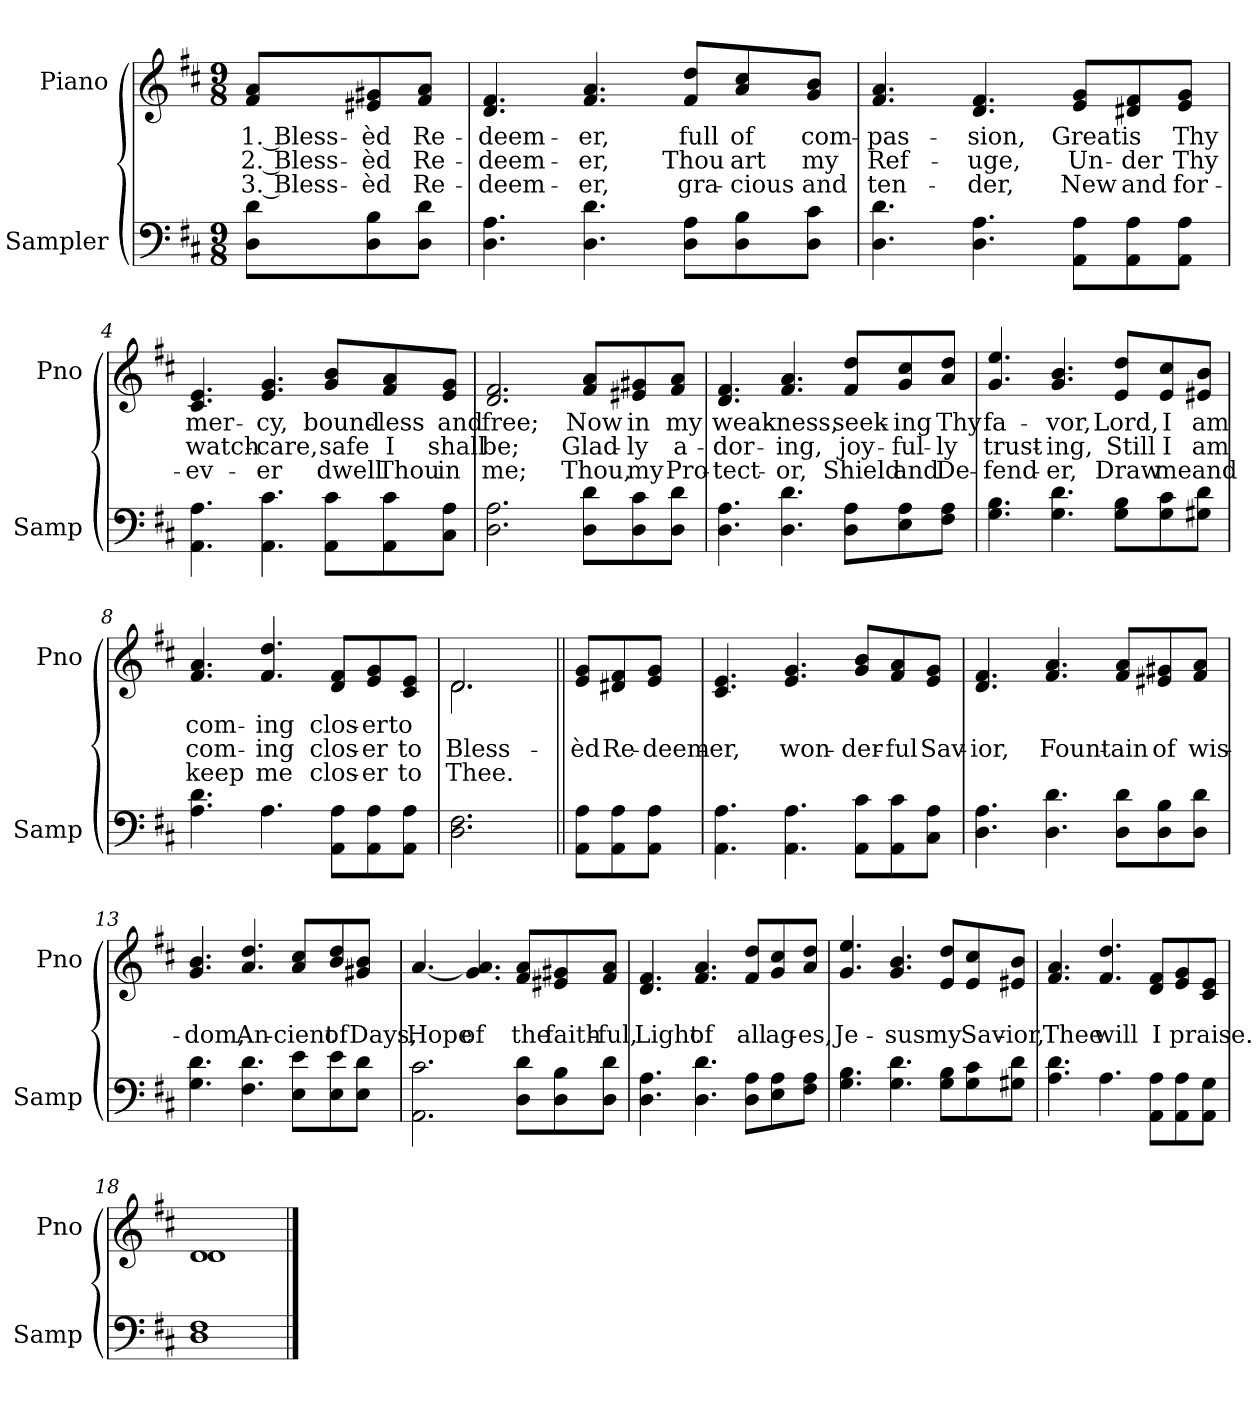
**kern	**kern	**text	**text	**text
*part2	*part1	*part1	*part1	*part1
*staff2	*staff1	*staff1	*staff1	*staff1
*I"Sampler	*I"Piano	*	*	*
*I'Samp	*I'Pno	*	*	*
*clefF4	*clefG2	*	*	*
*k[f#c#]	*k[f#c#]	*	*	*
*D:	*D:	*	*	*
*M9/8	*M9/8	*	*	*
=1	=1	=1	=1	=1
8D\ 8d\L	8f#/ 8a/L	1. Bless-	2. Bless-	3. Bless-
8D\ 8B\	8e#X/ 8g#X/	-èd	-èd	-èd
8D\ 8d\J	8f#/ 8a/J	Re-	Re-	Re-
=2	=2	=2	=2	=2
4.D\ 4.A\	4.d/ 4.f#/	-deem-	-deem-	-deem-
4.D\ 4.d\	4.f#/ 4.a/	-er,	-er,	-er,
8D\ 8A\L	8f#/ 8dd/L	full	Thou	gra-
8D\ 8B\	8a/ 8cc#/	of	art	-cious
8D\ 8c#\J	8g/ 8b/J	com-	my	and
=3	=3	=3	=3	=3
4.D\ 4.d\	4.f#/ 4.a/	-pas-	Ref-	ten-
4.D\ 4.A\	4.d/ 4.f#/	-sion,	-uge,	-der,
8AA\ 8A\L	8e/ 8g/L	Great	Un-	New
8AA\ 8A\	8d#X/ 8f#/	is	-der	and
8AA\ 8A\J	8e/ 8g/J	Thy	Thy	for-
=4	=4	=4	=4	=4
4.AA\ 4.A\	4.c#/ 4.e/	mer-	watch-	-ev-
4.AA\ 4.c#\	4.e/ 4.g/	-cy,	-care,	-er
8AA\ 8c#\L	8g/ 8b/L	bound-	safe	dwell
8AA\ 8c#\	8f#/ 8a/	-less	I	Thou
8C#\ 8A\J	8e/ 8g/J	and	shall	in
=5	=5	=5	=5	=5
2.D\ 2.A\	2.d/ 2.f#/	free;	be;	me;
8D\ 8d\L	8f#/ 8a/L	Now	Glad-	Thou,
8D\ 8c#\	8e#X/ 8g#X/	in	-ly	my
8D\ 8d\J	8f#/ 8a/J	my	a-	Pro-
=6	=6	=6	=6	=6
4.D\ 4.A\	4.d/ 4.f#/	weak-	-dor-	-tect-
4.D\ 4.d\	4.f#/ 4.a/	-ness,	-ing,	-or,
8D\ 8A\L	8f#/ 8dd/L	seek-	joy-	Shield
8E\ 8A\	8g/ 8cc#/	-ing	-ful-	and
8F#\ 8A\J	8a/ 8dd/J	Thy	-ly	De-
=7	=7	=7	=7	=7
4.G\ 4.B\	4.g/ 4.ee/	fa-	trust-	-fend-
4.G\ 4.d\	4.g/ 4.b/	-vor,	-ing,	-er,
8G\ 8B\L	8e/ 8dd/L	Lord,	Still	Draw
8G\ 8c#\	8e/ 8cc#/	I	I	me
8G#X\ 8d\J	8e#X/ 8b/J	am	am	and
=8	=8	=8	=8	=8
4.A\ 4.d\	4.f#/ 4.a/	com-	com-	keep
4.A\	4.f#/ 4.dd/	-ing	-ing	me
8AA\ 8A\L	8d/ 8f#/L	clos-	clos-	clos-
8AA\ 8A\	8e/ 8g/	-er	-er	-er
8AA\ 8A\J	8c#/ 8e/J	to	to	to
=9	=9	=9	=9	=9
*	*^	*	*	*
2.D\ 2.F#\	2.d/	2.d	.	Bless-	Thee.
=10||	=10||	=10||	=10||	=10||	=10||
!	!LO:TX:t=Refrain	!	!	!	!
*	*v	*v	*	*	*
8AA\ 8A\L	8e/ 8g/L	.	-èd	.
8AA\ 8A\	8d#X/ 8f#/	.	Re-	.
8AA\ 8A\J	8e/ 8g/J	.	-deem-	.
=11	=11	=11	=11	=11
4.AA\ 4.A\	4.c#/ 4.e/	.	-er,	.
4.AA\ 4.A\	4.e/ 4.g/	.	won-	.
8AA\ 8c#\L	8g/ 8b/L	.	-der-	.
8AA\ 8c#\	8f#/ 8a/	.	-ful	.
8C#\ 8A\J	8e/ 8g/J	.	Sav-	.
=12	=12	=12	=12	=12
4.D\ 4.A\	4.d/ 4.f#/	.	-ior,	.
4.D\ 4.d\	4.f#/ 4.a/	.	Fount-	.
8D\ 8d\L	8f#/ 8a/L	.	-ain	.
8D\ 8B\	8e#X/ 8g#X/	.	of	.
8D\ 8d\J	8f#/ 8a/J	.	wis-	.
=13	=13	=13	=13	=13
4.G\ 4.d\	4.g/ 4.b/	.	-dom,	.
4.F#\ 4.d\	4.a/ 4.dd/	.	An-	.
8E\ 8e\L	8a/ 8cc#/L	.	-cient	.
8E\ 8e\	8b/ 8dd/	.	of	.
8E\ 8d\J	8g#X/ 8b/J	.	Days,	.
=14	=14	=14	=14	=14
2.AA\ 2.c#\	[4.a/	.	Hope	.
.	4.g/ 4.a/]	.	of	.
8D\ 8d\L	8f#/ 8a/L	.	the	.
8D\ 8B\	8e#X/ 8g#X/	.	faith-	.
8D\ 8d\J	8f#/ 8a/J	.	-ful,	.
=15	=15	=15	=15	=15
4.D\ 4.A\	4.d/ 4.f#/	.	Light	.
4.D\ 4.d\	4.f#/ 4.a/	.	of	.
8D\ 8A\L	8f#/ 8dd/L	.	all	.
8E\ 8A\	8g/ 8cc#/	.	ag-	.
8F#\ 8A\J	8a/ 8dd/J	.	-es,	.
=16	=16	=16	=16	=16
4.G\ 4.B\	4.g/ 4.ee/	.	Je-	.
4.G\ 4.d\	4.g/ 4.b/	.	-sus	.
8G\ 8B\L	8e/ 8dd/L	.	my	.
8G\ 8c#\	8e/ 8cc#/	.	Sav-	.
8G#X\ 8d\J	8e#X/ 8b/J	.	-ior,	.
=17	=17	=17	=17	=17
4.A\ 4.d\	4.f#/ 4.a/	.	Thee	.
4.A\	4.f#/ 4.dd/	.	will	.
8AA\ 8A\L	8d/ 8f#/L	.	I	.
8AA\ 8A\	8e/ 8g/	.	praise.	.
8AA\ 8G\J	8c#/ 8e/J	.	.	.
=18	=18	=18	=18	=18
*	*^	*	*	*
1D\ 1F#\	1d/	1d	.	.	.
*	*v	*v	*	*	*
==	==	==	==	==
*-	*-	*-	*-	*-
